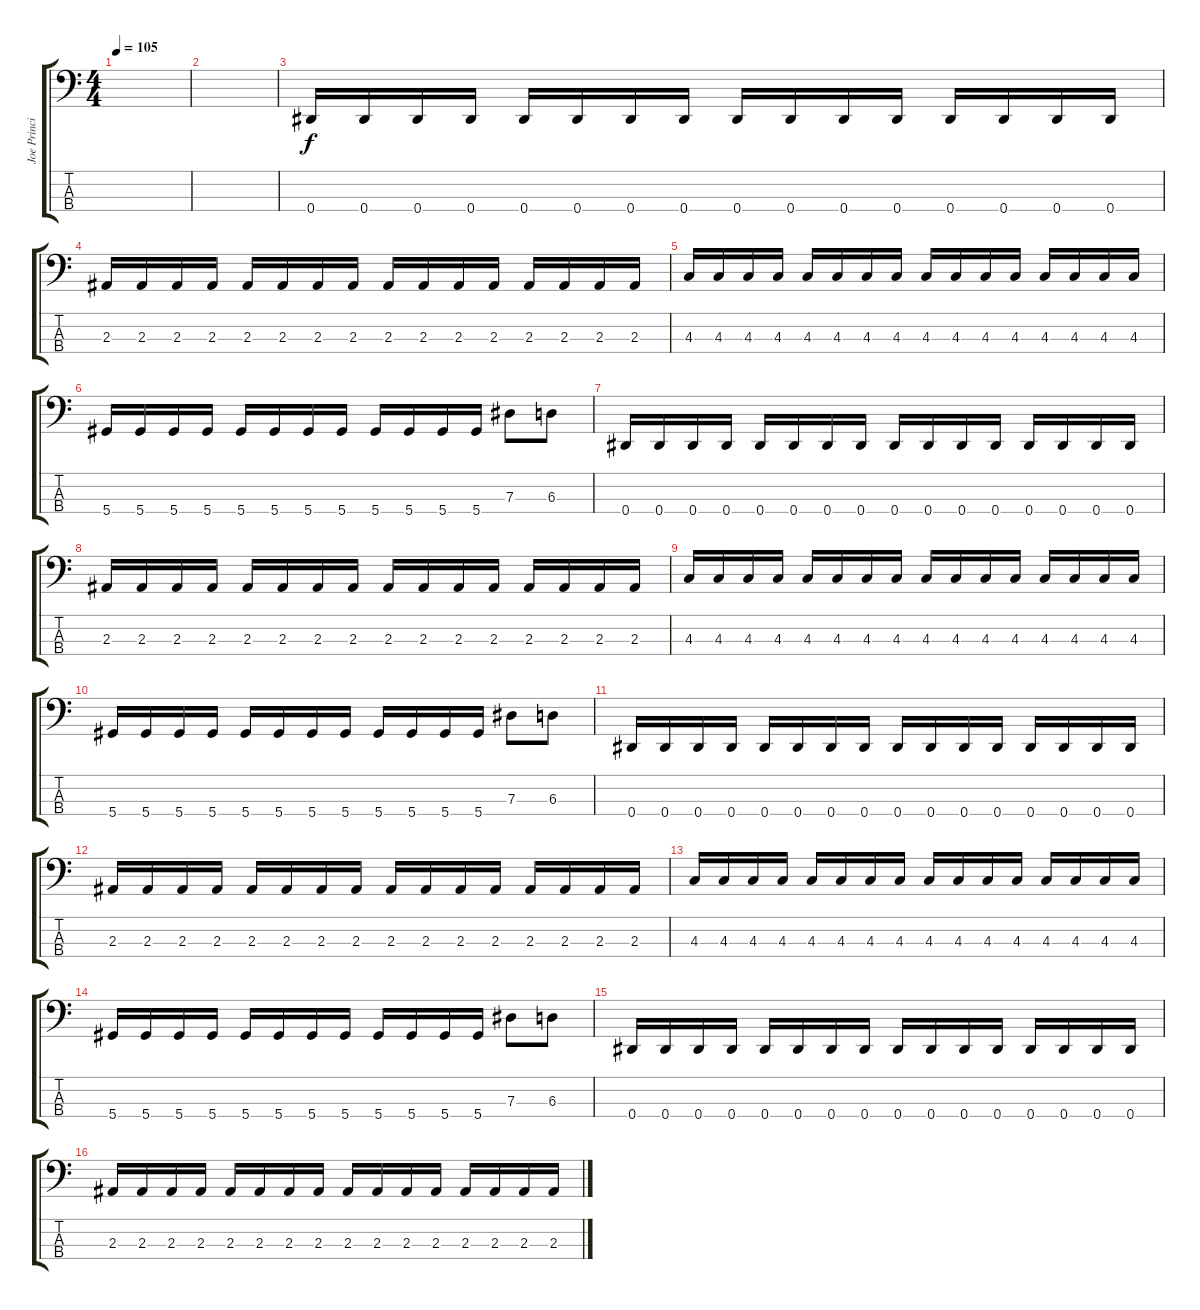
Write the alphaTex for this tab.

\track ("Joe Principe" "Joe Princi") {instrument electricbasspick}
\staff {score tabs}
\tuning (Gb2 Db2 Ab1 Eb1) {hide}
\ts (4 4)
\tempo 105
\clef f4
\ks c
|
|
0.4.16 0.4.16 0.4.16 0.4.16 0.4.16 0.4.16 0.4.16 0.4.16 0.4.16 0.4.16 0.4.16 0.4.16 0.4.16 0.4.16 0.4.16 0.4.16 |
2.3.16 2.3.16 2.3.16 2.3.16 2.3.16 2.3.16 2.3.16 2.3.16 2.3.16 2.3.16 2.3.16 2.3.16 2.3.16 2.3.16 2.3.16 2.3.16 |
4.3.16 4.3.16 4.3.16 4.3.16 4.3.16 4.3.16 4.3.16 4.3.16 4.3.16 4.3.16 4.3.16 4.3.16 4.3.16 4.3.16 4.3.16 4.3.16 |
5.4.16 5.4.16 5.4.16 5.4.16 5.4.16 5.4.16 5.4.16 5.4.16 5.4.16 5.4.16 5.4.16 5.4.16 7.3.8 6.3.8 |
0.4.16 0.4.16 0.4.16 0.4.16 0.4.16 0.4.16 0.4.16 0.4.16 0.4.16 0.4.16 0.4.16 0.4.16 0.4.16 0.4.16 0.4.16 0.4.16 |
2.3.16 2.3.16 2.3.16 2.3.16 2.3.16 2.3.16 2.3.16 2.3.16 2.3.16 2.3.16 2.3.16 2.3.16 2.3.16 2.3.16 2.3.16 2.3.16 |
4.3.16 4.3.16 4.3.16 4.3.16 4.3.16 4.3.16 4.3.16 4.3.16 4.3.16 4.3.16 4.3.16 4.3.16 4.3.16 4.3.16 4.3.16 4.3.16 |
5.4.16 5.4.16 5.4.16 5.4.16 5.4.16 5.4.16 5.4.16 5.4.16 5.4.16 5.4.16 5.4.16 5.4.16 7.3.8 6.3.8 |
0.4.16 0.4.16 0.4.16 0.4.16 0.4.16 0.4.16 0.4.16 0.4.16 0.4.16 0.4.16 0.4.16 0.4.16 0.4.16 0.4.16 0.4.16 0.4.16 |
2.3.16 2.3.16 2.3.16 2.3.16 2.3.16 2.3.16 2.3.16 2.3.16 2.3.16 2.3.16 2.3.16 2.3.16 2.3.16 2.3.16 2.3.16 2.3.16 |
4.3.16 4.3.16 4.3.16 4.3.16 4.3.16 4.3.16 4.3.16 4.3.16 4.3.16 4.3.16 4.3.16 4.3.16 4.3.16 4.3.16 4.3.16 4.3.16 |
5.4.16 5.4.16 5.4.16 5.4.16 5.4.16 5.4.16 5.4.16 5.4.16 5.4.16 5.4.16 5.4.16 5.4.16 7.3.8 6.3.8 |
0.4.16 0.4.16 0.4.16 0.4.16 0.4.16 0.4.16 0.4.16 0.4.16 0.4.16 0.4.16 0.4.16 0.4.16 0.4.16 0.4.16 0.4.16 0.4.16 |
2.3.16 2.3.16 2.3.16 2.3.16 2.3.16 2.3.16 2.3.16 2.3.16 2.3.16 2.3.16 2.3.16 2.3.16 2.3.16 2.3.16 2.3.16 2.3.16
